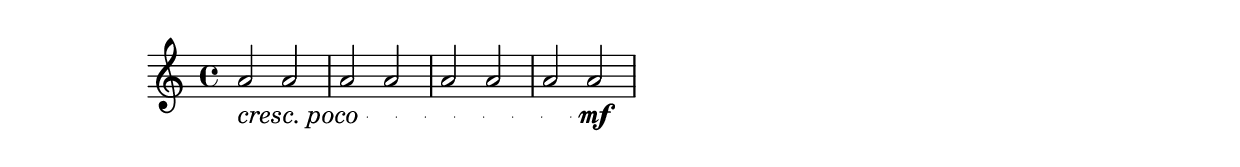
%% Do not edit this file; it is auto-generated from input/new
%% This file is in the public domain.
%% Note: this file works from version 2.12.0
\version "2.12.0"
\header {
%% Translation of GIT committish: 740b9a6c16eb30a84b216d23aeb848aa1b632be6
  texidoces = "
Se puede modificar el texto empleado para los crescendos y
decrescendos modificando las propiedades de contexto
@code{crescendoText} y @code{decrescendoText}.  El estilo de la
línea de extensión se puede cambiar modificando la propiedad
@code{'style} de @code{DynamicTextSpanner}.  El valor
predeterminado es @code{'hairpin} (regulador), y entre otros
valores posibles se encuentran @code{'line} (línea),
@code{'dashed-line} (línea discontinua) y @code{'dotted-line}
(línea de puntos):

"
  doctitlees = "Cambiar el texto y los estilos de objeto de extensión para las indicaciones dinámicas textuales"
  
%% Translation of GIT committish: 6ce7f350682dfa99af97929be1dec6b9f1cbc01a
texidocde = "
Der Text, der für Crescendo und Decrescendo gestzt wird, kann geändert
werden, indem man die Eigenschaften @code{crescendoText} und
@code{decrescendoText} verändert.  Der Stil des Streckers kann auch
geändert werden, indem die @code{'style}-Eigenschaft des
@code{DynamicTextSpanner} beeinflusst wird.  Der Standardwert ist
@code{'hairpin}, ander Möglichkeiten sind @code{'line}, @code{'dashed-line}
und @code{'dotted-line}:
"
  doctitlede = "Text und Strecker-Stile für Dynamik-Texte ändern"

  lsrtags = "rhythms,tweaks-and-overrides"
  texidoc = "
The text used for crescendos and decrescendos can be changed by
modifying the context properties @code{crescendoText} and
@code{decrescendoText}.  The style of the spanner line can be
changed by modifying the @code{'style} property of
@code{DynamicTextSpanner}.  The default value is @code{'hairpin},
and other possible values include @code{'line}, @code{'dashed-line}
and @code{'dotted-line}:
"
  doctitle = "Changing text and spanner styles for text dynamics"
} % begin verbatim


\relative c'' {
  \set crescendoText = \markup { \italic { cresc. poco } }
  \set crescendoSpanner = #'text
  \override DynamicTextSpanner #'style = #'dotted-line
  a2\< a
  a2 a
  a2 a
  a2 a\mf
}
